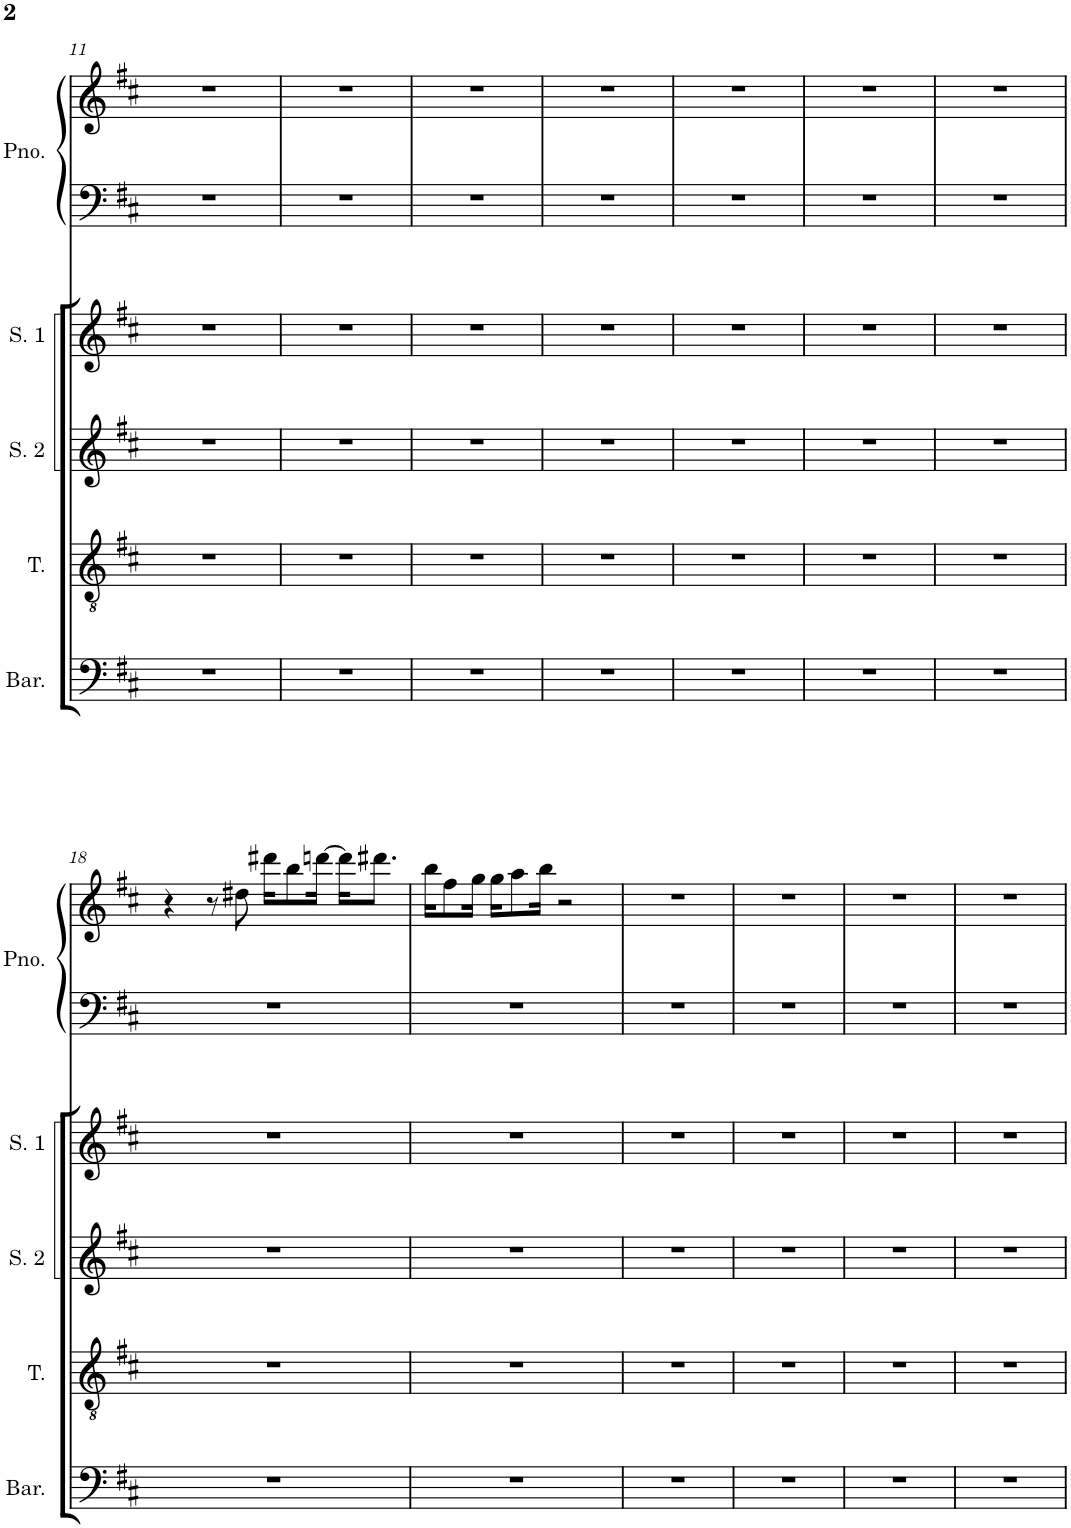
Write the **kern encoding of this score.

**kern	**kern	**kern	**kern	**kern	**kern
*part5	*part4	*part3	*part2	*part1	*part1
*staff6	*staff5	*staff4	*staff3	*staff2	*staff1
*I"바리톤	*I"테너	*I"소프라노 2	*I"소프라노 1	*I"피아노	*
!!LO:PB:g=z
*clefF4	*clefGv2	*clefG2	*clefG2	*clefF4	*clefG2
*k[f#c#]	*k[f#c#]	*k[f#c#]	*k[f#c#]	*k[f#c#]	*k[f#c#]
*M4/4	*M4/4	*M4/4	*M4/4	*M4/4	*M4/4
=11	=11	=11	=11	=11	=11
1r	1r	1r	1r	1r	1r
=12	=12	=12	=12	=12	=12
1r	1r	1r	1r	1r	1r
=13	=13	=13	=13	=13	=13
1r	1r	1r	1r	1r	1r
=14	=14	=14	=14	=14	=14
1r	1r	1r	1r	1r	1r
=15	=15	=15	=15	=15	=15
1r	1r	1r	1r	1r	1r
=16	=16	=16	=16	=16	=16
1r	1r	1r	1r	1r	1r
=17	=17	=17	=17	=17	=17
1r	1r	1r	1r	1r	1r
!!LO:LB:g=z
=18	=18	=18	=18	=18	=18
1r	1r	1r	1r	1r	4r
.	.	.	.	.	8r
.	.	.	.	.	8dd#X\
.	.	.	.	.	16ddd#X\KL
.	.	.	.	.	8bb\
.	.	.	.	.	[16dddn\Jk
.	.	.	.	.	16ddd\KL]
.	.	.	.	.	8.ddd#X\J
=19	=19	=19	=19	=19	=19
1r	1r	1r	1r	1r	16bb\KL
.	.	.	.	.	8ff#\
.	.	.	.	.	16gg\Jk
.	.	.	.	.	16gg\KL
.	.	.	.	.	8aa\
.	.	.	.	.	16bb\Jk
.	.	.	.	.	2r
=20	=20	=20	=20	=20	=20
1r	1r	1r	1r	1r	1r
=21	=21	=21	=21	=21	=21
1r	1r	1r	1r	1r	1r
=22	=22	=22	=22	=22	=22
1r	1r	1r	1r	1r	1r
=23	=23	=23	=23	=23	=23
1r	1r	1r	1r	1r	1r
=	=	=	=	=	=
*-	*-	*-	*-	*-	*-
